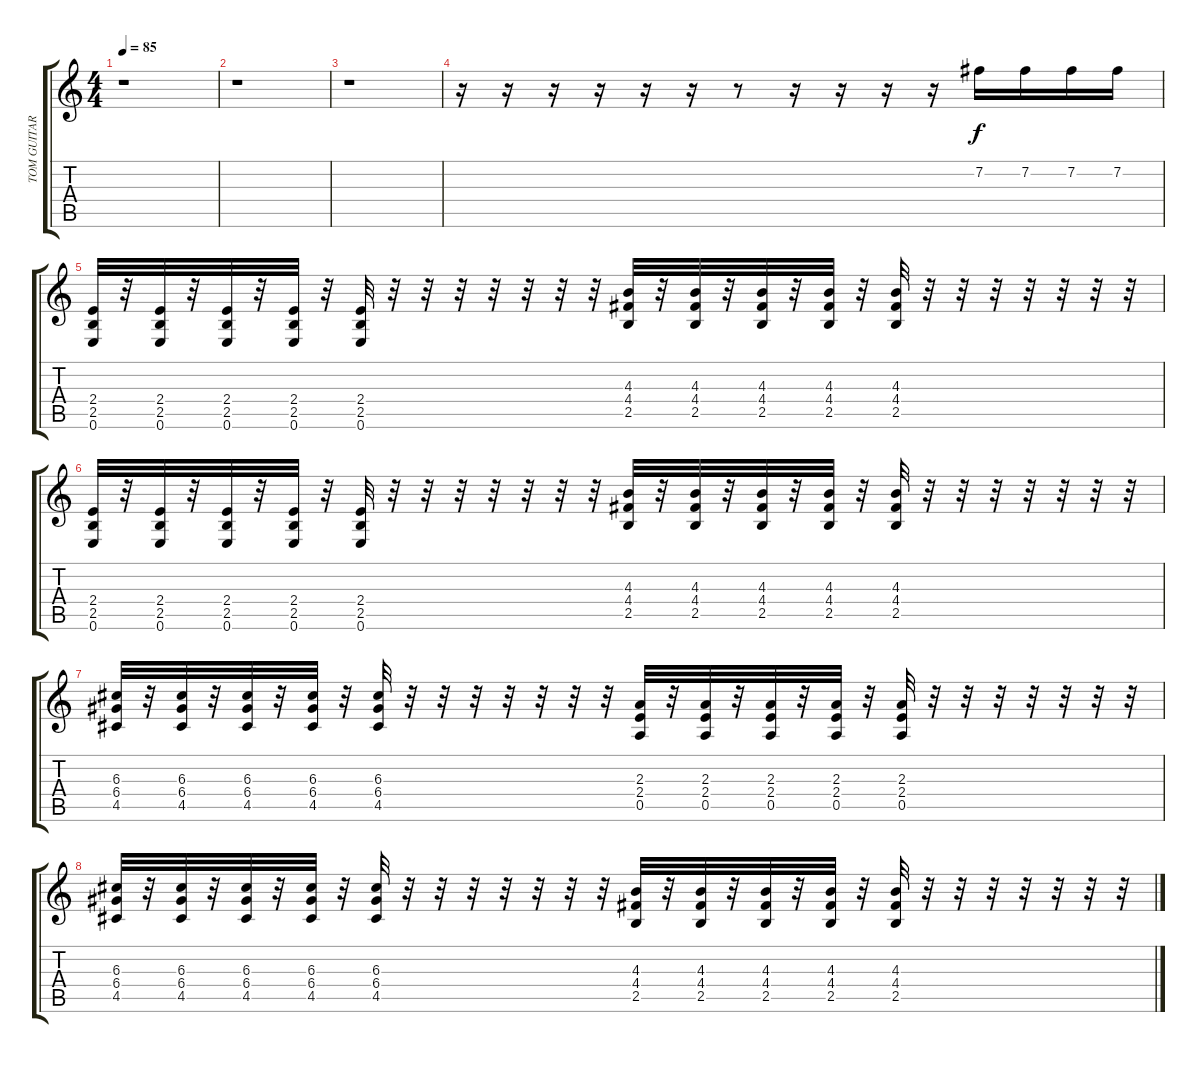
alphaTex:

\track ("TOM GUITAR DISTORTED - TABBED BY PETER B" "TOM GUITAR") {instrument overdrivenguitar}
\staff {score tabs}
\tuning (E4 B3 G3 D3 A2 E2) {hide}
\ts (4 4)
\tempo 85
\clef g2
\ks c
r.1{dy f instrument overdrivenguitar} |
r.1 |
r.1 |
r.16 r.16 r.16 r.16 r.16 r.16 r.8 r.16 r.16 r.16 r.16 7.2.16 7.2.16 7.2.16 7.2.16 |
(2.4 2.5 0.6).32{instrument electricguitarmuted} r.32 (2.4 2.5 0.6).32 r.32 (2.4 2.5 0.6).32 r.32 (2.4 2.5 0.6).32 r.32 (2.4 2.5 0.6).32 r.32 r.32 r.32 r.32 r.32 r.32 r.32 (4.3 4.4 2.5).32 r.32 (4.3 4.4 2.5).32 r.32 (4.3 4.4 2.5).32 r.32 (4.3 4.4 2.5).32 r.32 (4.3 4.4 2.5).32 r.32 r.32 r.32 r.32 r.32 r.32 r.32 |
(2.4 2.5 0.6).32{instrument electricguitarmuted} r.32 (2.4 2.5 0.6).32 r.32 (2.4 2.5 0.6).32 r.32 (2.4 2.5 0.6).32 r.32 (2.4 2.5 0.6).32 r.32 r.32 r.32 r.32 r.32 r.32 r.32 (4.3 4.4 2.5).32 r.32 (4.3 4.4 2.5).32 r.32 (4.3 4.4 2.5).32 r.32 (4.3 4.4 2.5).32 r.32 (4.3 4.4 2.5).32 r.32 r.32 r.32 r.32 r.32 r.32 r.32 |
(6.3 6.4 4.5).32 r.32 (6.3 6.4 4.5).32 r.32 (6.3 6.4 4.5).32 r.32 (6.3 6.4 4.5).32 r.32 (6.3 6.4 4.5).32 r.32 r.32 r.32 r.32 r.32 r.32 r.32 (2.3 2.4 0.5).32 r.32 (2.3 2.4 0.5).32 r.32 (2.3 2.4 0.5).32 r.32 (2.3 2.4 0.5).32 r.32 (2.3 2.4 0.5).32 r.32 r.32 r.32 r.32 r.32 r.32 r.32 |
(6.3 6.4 4.5).32 r.32 (6.3 6.4 4.5).32 r.32 (6.3 6.4 4.5).32 r.32 (6.3 6.4 4.5).32 r.32 (6.3 6.4 4.5).32 r.32 r.32 r.32 r.32 r.32 r.32 r.32 (4.3 4.4 2.5).32 r.32 (4.3 4.4 2.5).32 r.32 (4.3 4.4 2.5).32 r.32 (4.3 4.4 2.5).32 r.32 (4.3 4.4 2.5).32 r.32 r.32 r.32 r.32 r.32 r.32 r.32
